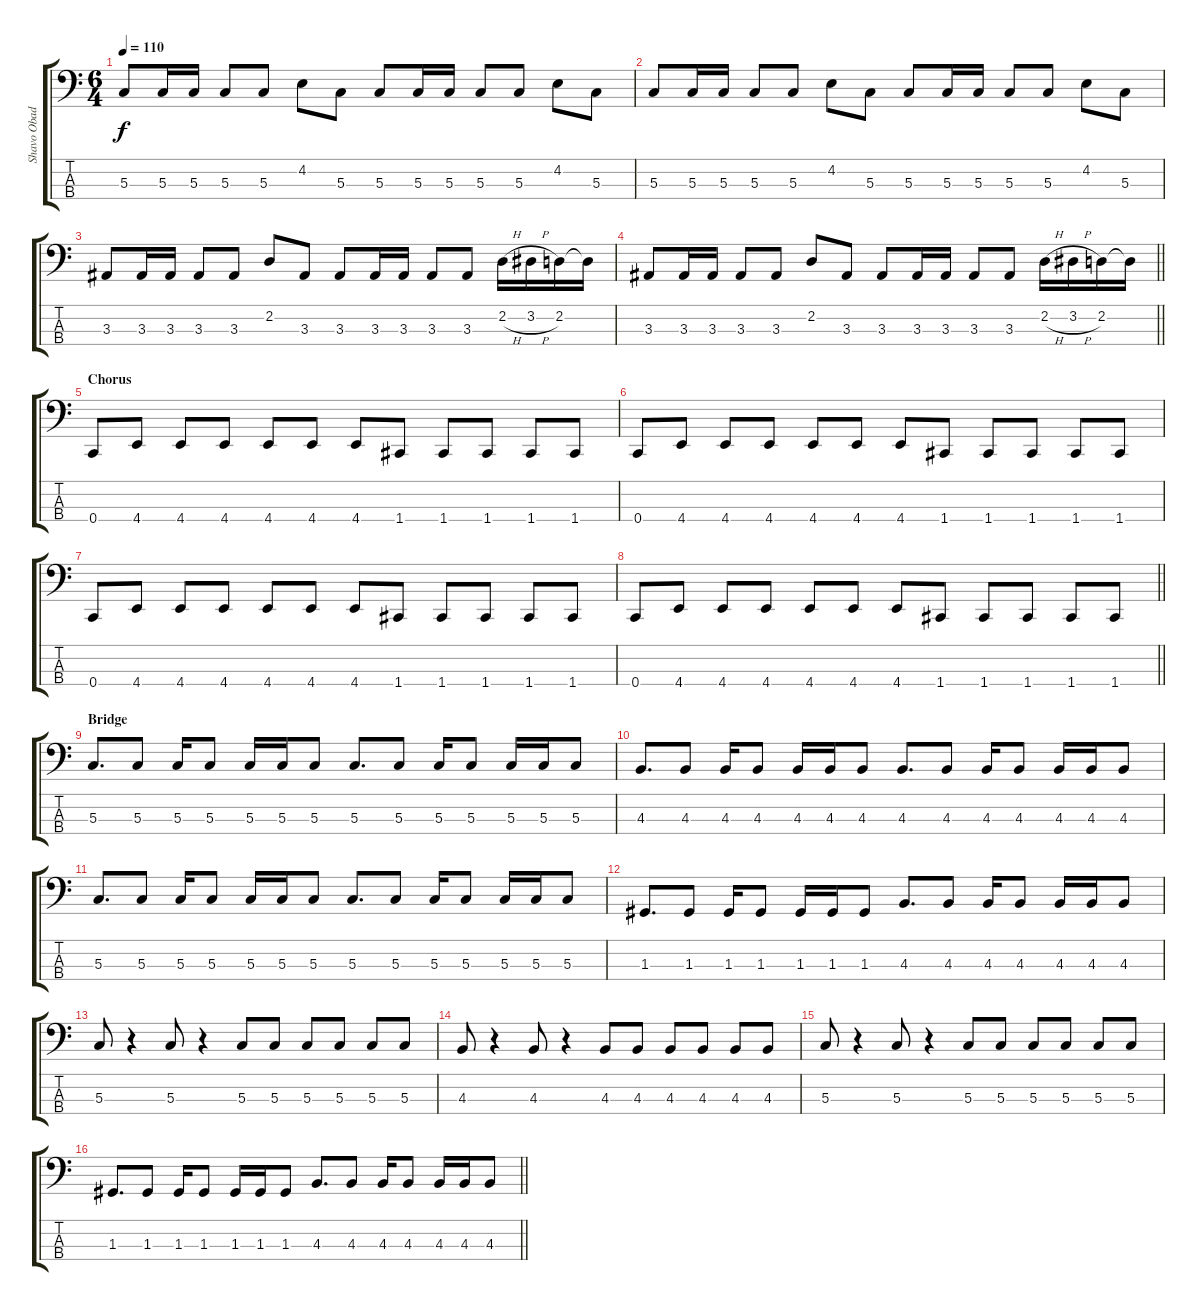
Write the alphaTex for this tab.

\track ("Shavo Obadijan" "Shavo Obad") {instrument electricbasspick}
\staff {score tabs}
\tuning (F2 C2 G1 C1) {hide}
\ts (6 4)
\tempo 110
\clef f4
\ks c
5.3.8{dy f} 5.3.16 5.3.16 5.3.8 5.3.8 4.2.8 5.3.8 5.3.8 5.3.16 5.3.16 5.3.8 5.3.8 4.2.8 5.3.8 |
5.3.8 5.3.16 5.3.16 5.3.8 5.3.8 4.2.8 5.3.8 5.3.8 5.3.16 5.3.16 5.3.8 5.3.8 4.2.8 5.3.8 |
3.3.8 3.3.16 3.3.16 3.3.8 3.3.8 2.2.8 3.3.8 3.3.8 3.3.16 3.3.16 3.3.8 3.3.8 2.2{h}.16 3.2{h}.16 2.2.16 2.2{t}.16 |
\barLineRight lightlight
3.3.8 3.3.16 3.3.16 3.3.8 3.3.8 2.2.8 3.3.8 3.3.8 3.3.16 3.3.16 3.3.8 3.3.8 2.2{h}.16 3.2{h}.16 2.2.16 2.2{t}.16 |
\section ("" "Chorus")
0.4.8 4.4.8 4.4.8 4.4.8 4.4.8 4.4.8 4.4.8 1.4.8 1.4.8 1.4.8 1.4.8 1.4.8 |
0.4.8 4.4.8 4.4.8 4.4.8 4.4.8 4.4.8 4.4.8 1.4.8 1.4.8 1.4.8 1.4.8 1.4.8 |
0.4.8 4.4.8 4.4.8 4.4.8 4.4.8 4.4.8 4.4.8 1.4.8 1.4.8 1.4.8 1.4.8 1.4.8 |
\barLineRight lightlight
0.4.8 4.4.8 4.4.8 4.4.8 4.4.8 4.4.8 4.4.8 1.4.8 1.4.8 1.4.8 1.4.8 1.4.8 |
\section ("" "Bridge")
5.3.8{d} 5.3.8 5.3.16 5.3.8 5.3.16 5.3.16 5.3.8 5.3.8{d} 5.3.8 5.3.16 5.3.8 5.3.16 5.3.16 5.3.8 |
4.3.8{d} 4.3.8 4.3.16 4.3.8 4.3.16 4.3.16 4.3.8 4.3.8{d} 4.3.8 4.3.16 4.3.8 4.3.16 4.3.16 4.3.8 |
5.3.8{d} 5.3.8 5.3.16 5.3.8 5.3.16 5.3.16 5.3.8 5.3.8{d} 5.3.8 5.3.16 5.3.8 5.3.16 5.3.16 5.3.8 |
1.3.8{d} 1.3.8 1.3.16 1.3.8 1.3.16 1.3.16 1.3.8 4.3.8{d} 4.3.8 4.3.16 4.3.8 4.3.16 4.3.16 4.3.8 |
5.3.8 r.4 5.3.8 r.4 5.3.8 5.3.8 5.3.8 5.3.8 5.3.8 5.3.8 |
4.3.8 r.4 4.3.8 r.4 4.3.8 4.3.8 4.3.8 4.3.8 4.3.8 4.3.8 |
5.3.8 r.4 5.3.8 r.4 5.3.8 5.3.8 5.3.8 5.3.8 5.3.8 5.3.8 |
\barLineRight lightlight
1.3.8{d} 1.3.8 1.3.16 1.3.8 1.3.16 1.3.16 1.3.8 4.3.8{d} 4.3.8 4.3.16 4.3.8 4.3.16 4.3.16 4.3.8
